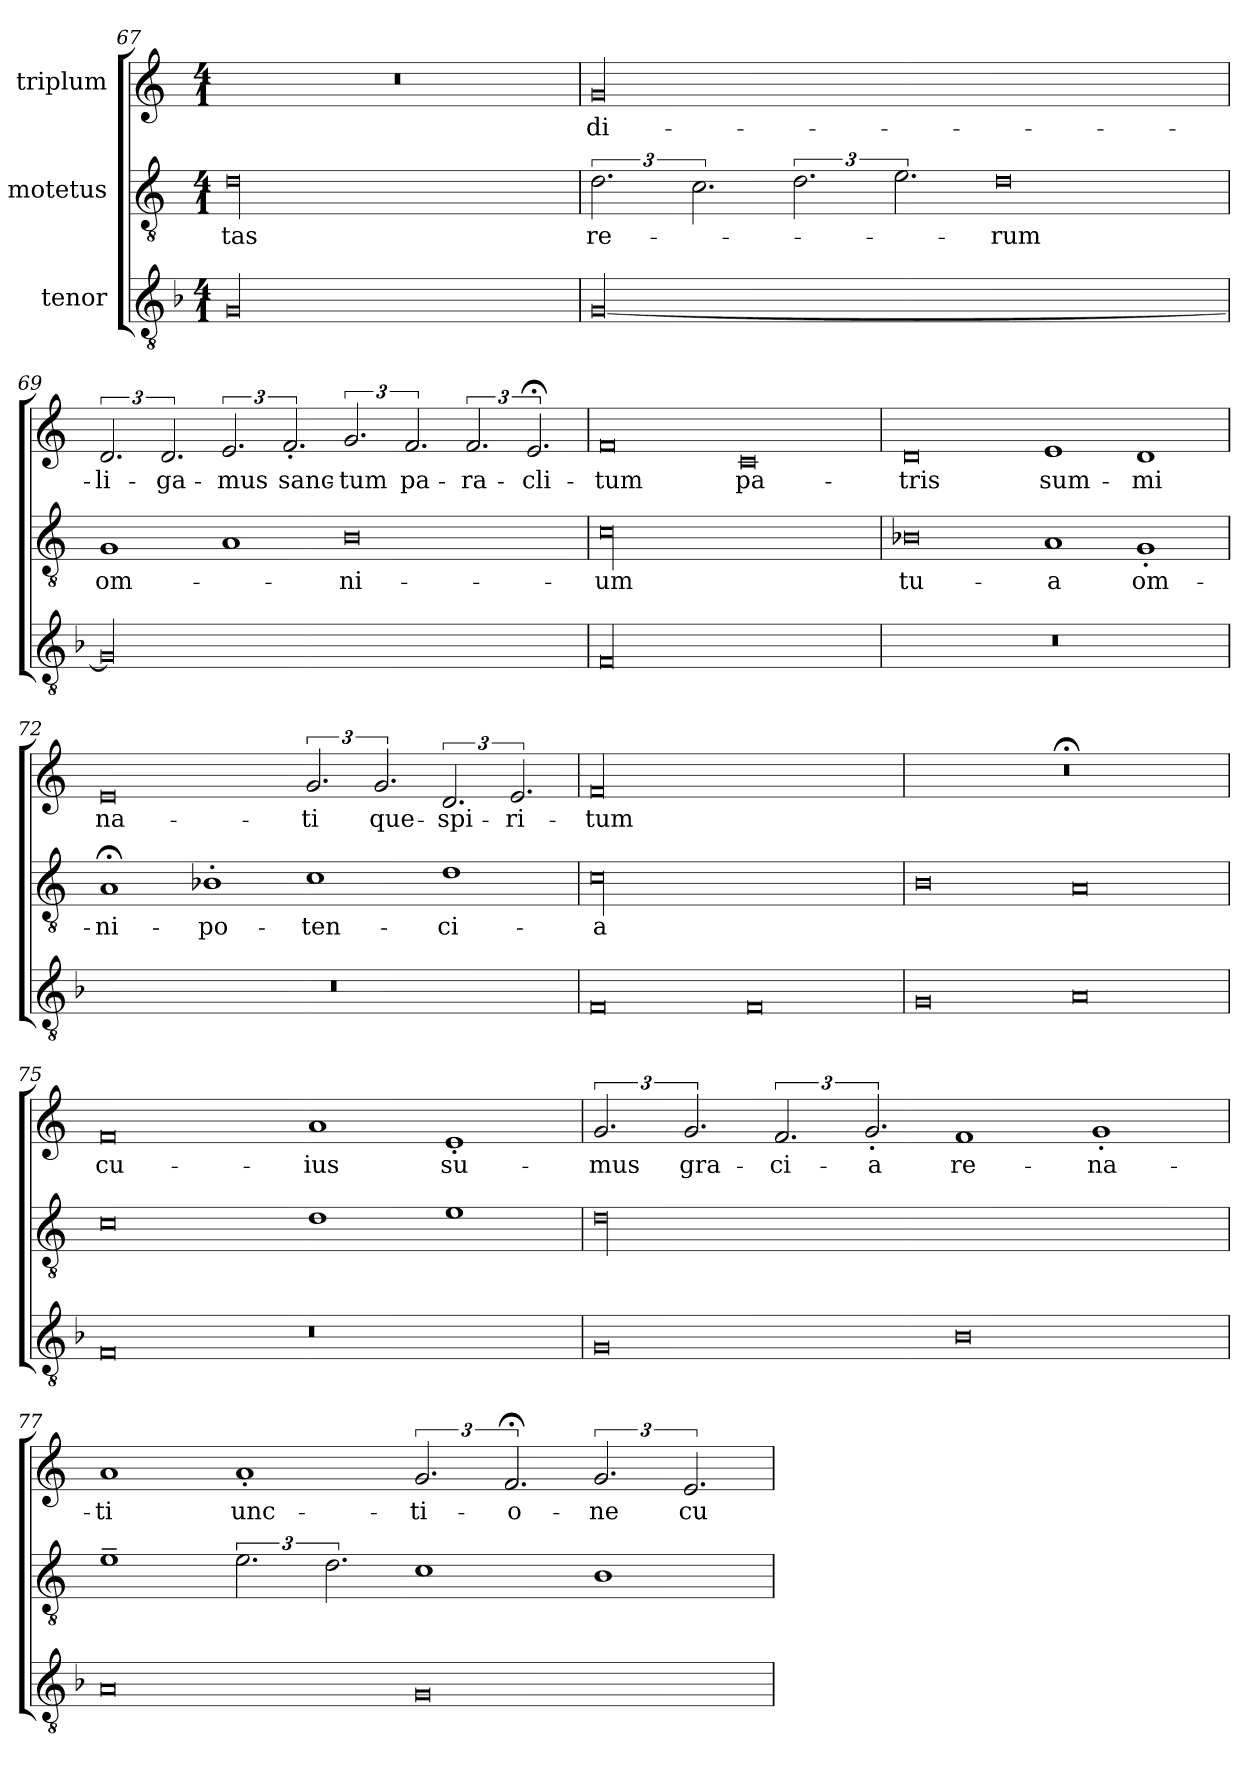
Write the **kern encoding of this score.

**kern	**kern	**text	**kern	**text
*part3	*part2	*part2	*part1	*part1
*staff3	*staff2	*staff2	*staff1	*staff1
*I"tenor	*I"motetus	*	*I"triplum	*
*clefGv2	*clefGv2	*	*clefG2	*
*k[b-]	*k[]	*	*k[]	*
*F:	*C:	*	*C:	*
*M4/1	*M4/1	*	*M4/1	*
=67	=67	=67	=67	=67
00G/	00d\	-tas	00r	.
=68	=68	=68	=68	=68
[00G/	3.d\	re-	00g/	di-
.	3.c\	.	.	.
.	3.d\	.	.	.
.	3.e\	.	.	.
.	0d\	-rum	.	.
=69	=69	=69	=69	=69
00G/]	1G/	om-	3.d/	-li-
.	.	.	3.d/	-ga-
.	1A/	.	3.e/	-mus
.	.	.	3.f'/	sanc-
.	0B\	-ni-	3.g/	-tum
.	.	.	3.f/	pa-
.	.	.	3.f/	-ra-
.	.	.	3.e;</	-cli-
=70	=70	=70	=70	=70
00F/	00c\	-um	0f/	-tum
.	.	.	0c/	pa-
!!LO:LB:g=z
=71	=71	=71	=71	=71
00r	0B-X\	tu-	0d/	-tris
.	1A/	-a	1e/	sum-
.	1G'/	om-	1d/	-mi
=72	=72	=72	=72	=72
00r	1A;</	-ni-	0e/	na-
.	1B-X'\	-po-	.	.
.	1c\	-ten-	3.g/	-ti
.	.	.	3.g/	que-
.	1d\	-ci-	3.d/	spi-
.	.	.	3.e/	-ri-
=73	=73	=73	=73	=73
0F/	00c\	-a	00f/	-tum
0F/	.	.	.	.
=74	=74	=74	=74	=74
0G/	0B\	.	00r;<	.
0A/	0A/	.	.	.
=75	=75	=75	=75	=75
0F/	0c\	.	0f/	cu-
0r	1d\	.	1a/	-ius
.	1e\	.	1e'/	su-
!!LO:LB:g=z
=76	=76	=76	=76	=76
0G/	00d\	.	3.g/	-mus
.	.	.	3.g/	gra-
.	.	.	3.f/	-ci-
.	.	.	3.g'/	-a
0B-\	.	.	1f/	re-
.	.	.	1g'/	-na-
=77	=77	=77	=77	=77
0A/	1e~\	.	1a/	-ti
.	3.e\	.	1a'/	unc-
.	3.d\	.	.	.
0G/	1c\	.	3.g/	-ti-
.	.	.	3.f;</	-o-
.	1B\	.	3.g/	-ne
.	.	.	3.e/	cu-
=	=	=	=	=
*-	*-	*-	*-	*-
